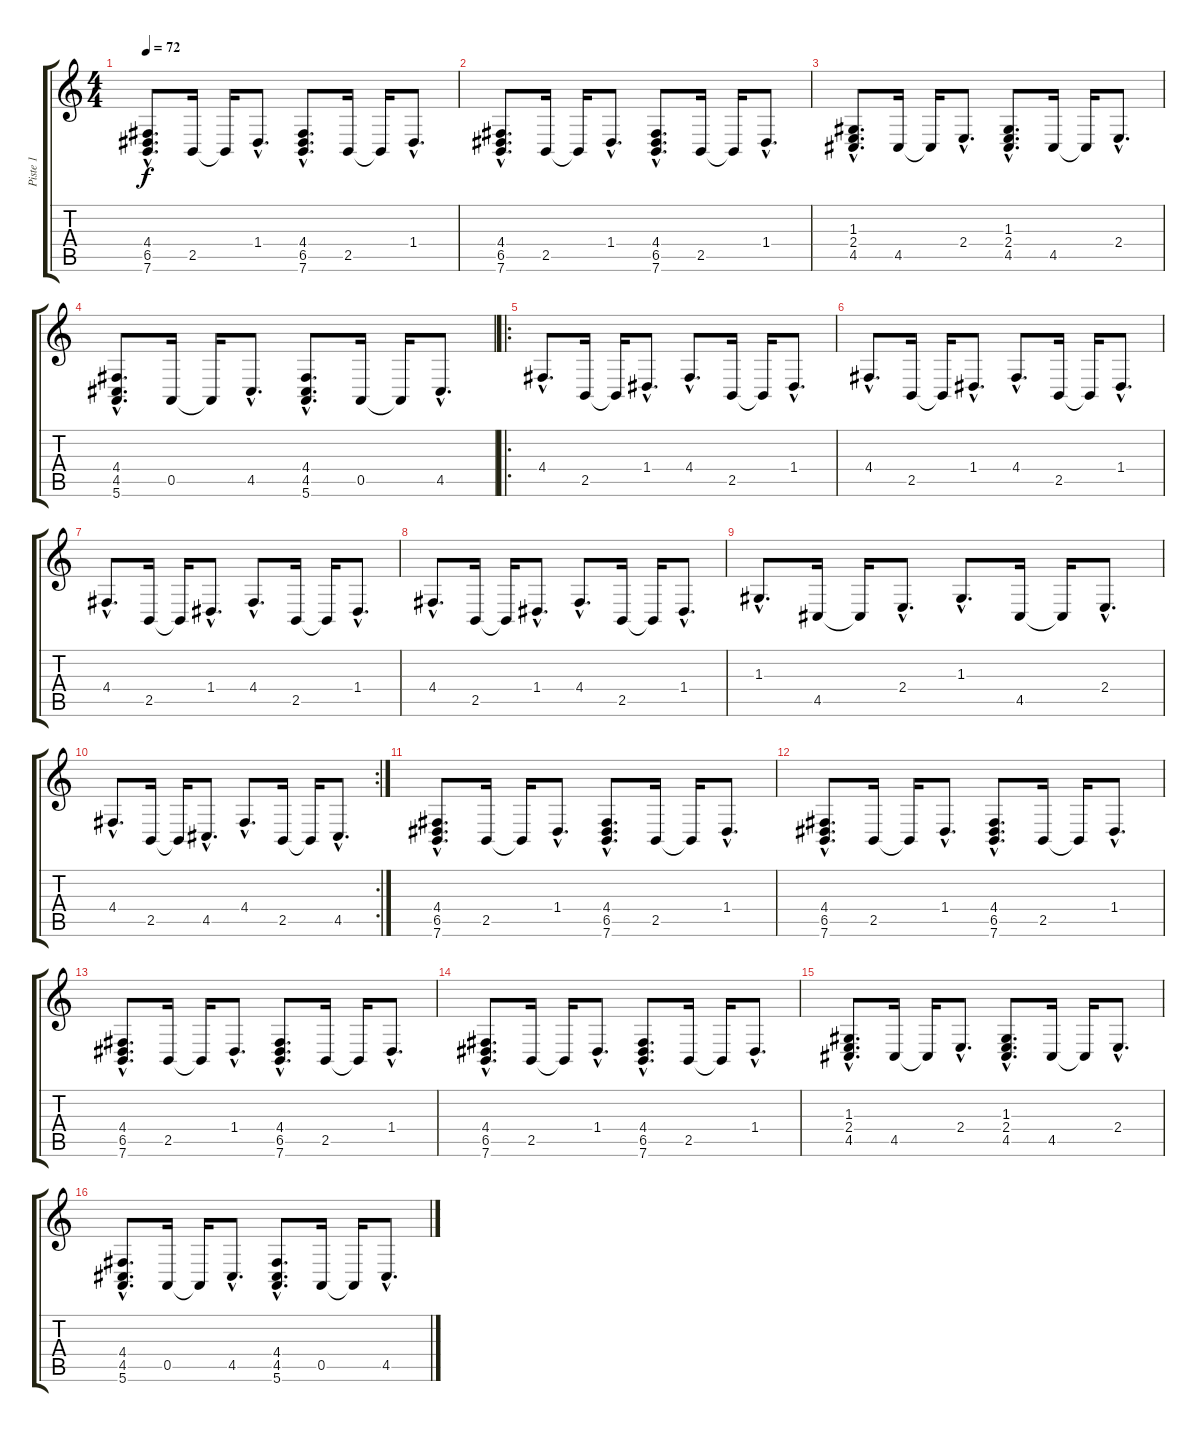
\track ("Piste 1" "Piste 1") {instrument fx7echoes}
\staff {score tabs}
\tuning (E4 B3 G3 D3 A2 E2) {hide}
\ts (4 4)
\tempo 72
\clef g2
\ks c
(4.4{hac} 6.5{hac} 7.6{hac}).8{d dy f} 2.5.16 2.5{t}.16 1.4{hac}.8{d} (4.4{hac} 6.5{hac} 7.6{hac}).8{d} 2.5.16 2.5{t}.16 1.4{hac}.8{d} |
(4.4{hac} 6.5{hac} 7.6{hac}).8{d} 2.5.16 2.5{t}.16 1.4{hac}.8{d} (4.4{hac} 6.5{hac} 7.6{hac}).8{d} 2.5.16 2.5{t}.16 1.4{hac}.8{d} |
(1.3{hac} 2.4{hac} 4.5{hac}).8{d} 4.5.16 4.5{t}.16 2.4{hac}.8{d} (1.3{hac} 2.4{hac} 4.5{hac}).8{d} 4.5.16 4.5{t}.16 2.4{hac}.8{d} |
(4.4{hac} 4.5{hac} 5.6{hac}).8{d} 0.5.16 0.5{t}.16 4.5{hac}.8{d} (4.4{hac} 4.5{hac} 5.6{hac}).8{d} 0.5.16 0.5{t}.16 4.5{hac}.8{d} |
\ro
4.4{hac}.8{d} 2.5.16 2.5{t}.16 1.4{hac}.8{d} 4.4{hac}.8{d} 2.5.16 2.5{t}.16 1.4{hac}.8{d} |
4.4{hac}.8{d} 2.5.16 2.5{t}.16 1.4{hac}.8{d} 4.4{hac}.8{d} 2.5.16 2.5{t}.16 1.4{hac}.8{d} |
4.4{hac}.8{d} 2.5.16 2.5{t}.16 1.4{hac}.8{d} 4.4{hac}.8{d} 2.5.16 2.5{t}.16 1.4{hac}.8{d} |
4.4{hac}.8{d} 2.5.16 2.5{t}.16 1.4{hac}.8{d} 4.4{hac}.8{d} 2.5.16 2.5{t}.16 1.4{hac}.8{d} |
1.3{hac}.8{d} 4.5.16 4.5{t}.16 2.4{hac}.8{d} 1.3{hac}.8{d} 4.5.16 4.5{t}.16 2.4{hac}.8{d} |
\rc 2
4.4{hac}.8{d} 2.5.16 2.5{t}.16 4.5{hac}.8{d} 4.4{hac}.8{d} 2.5.16 2.5{t}.16 4.5{hac}.8{d} |
(4.4{hac} 6.5{hac} 7.6{hac}).8{d} 2.5.16 2.5{t}.16 1.4{hac}.8{d} (4.4{hac} 6.5{hac} 7.6{hac}).8{d} 2.5.16 2.5{t}.16 1.4{hac}.8{d} |
(4.4{hac} 6.5{hac} 7.6{hac}).8{d} 2.5.16 2.5{t}.16 1.4{hac}.8{d} (4.4{hac} 6.5{hac} 7.6{hac}).8{d} 2.5.16 2.5{t}.16 1.4{hac}.8{d} |
(4.4{hac} 6.5{hac} 7.6{hac}).8{d} 2.5.16 2.5{t}.16 1.4{hac}.8{d} (4.4{hac} 6.5{hac} 7.6{hac}).8{d} 2.5.16 2.5{t}.16 1.4{hac}.8{d} |
(4.4{hac} 6.5{hac} 7.6{hac}).8{d} 2.5.16 2.5{t}.16 1.4{hac}.8{d} (4.4{hac} 6.5{hac} 7.6{hac}).8{d} 2.5.16 2.5{t}.16 1.4{hac}.8{d} |
(1.3{hac} 2.4{hac} 4.5{hac}).8{d} 4.5.16 4.5{t}.16 2.4{hac}.8{d} (1.3{hac} 2.4{hac} 4.5{hac}).8{d} 4.5.16 4.5{t}.16 2.4{hac}.8{d} |
(4.4{hac} 4.5{hac} 5.6{hac}).8{d} 0.5.16 0.5{t}.16 4.5{hac}.8{d} (4.4{hac} 4.5{hac} 5.6{hac}).8{d} 0.5.16 0.5{t}.16 4.5{hac}.8{d}
